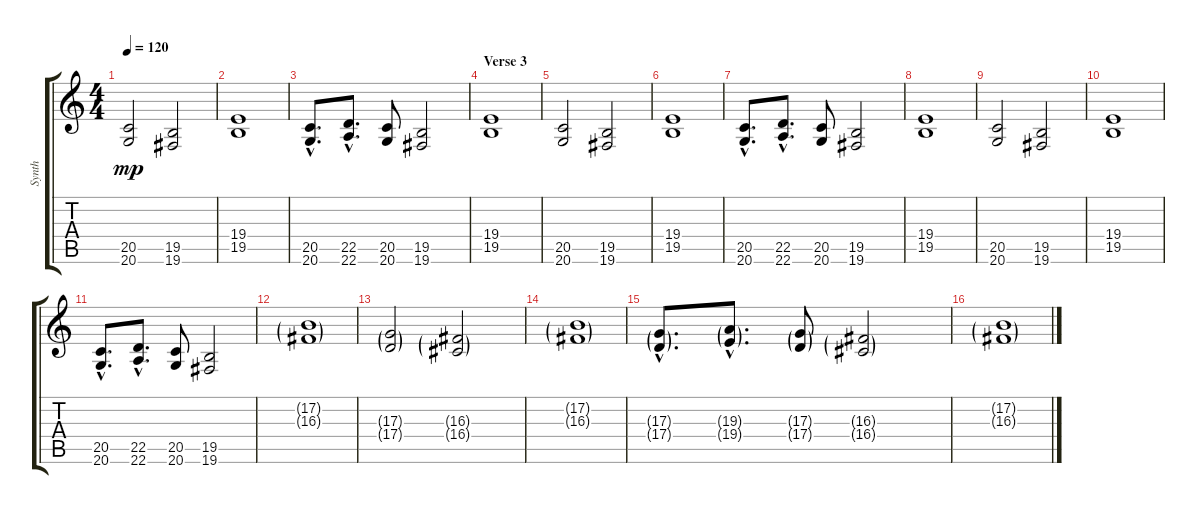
\track ("Synth" "Synth") {instrument stringensemble1}
\staff {score tabs}
\tuning (B3 Gb3 D3 A2 E2 B1) {hide}
\ts (4 4)
\tempo 120
\clef g2
\ks c
(20.5 20.6).2{dy mp} (19.5 19.6).2 |
(19.4 19.5).1 |
(20.5{hac} 20.6{hac}).8{d} (22.5{hac} 22.6{hac}).8{d} (20.5 20.6).8 (19.5 19.6).2 |
\section ("" "Verse 3")
(19.4 19.5).1 |
(20.5 20.6).2 (19.5 19.6).2 |
(19.4 19.5).1 |
(20.5{hac} 20.6{hac}).8{d} (22.5{hac} 22.6{hac}).8{d} (20.5 20.6).8 (19.5 19.6).2 |
(19.4 19.5).1 |
(20.5 20.6).2 (19.5 19.6).2 |
(19.4 19.5).1 |
(20.5{hac} 20.6{hac}).8{d} (22.5{hac} 22.6{hac}).8{d} (20.5 20.6).8 (19.5 19.6).2 |
(17.2{g} 16.3{g}).1 |
(17.3{g} 17.4{g}).2 (16.3{g} 16.4{g}).2 |
(17.2{g} 16.3{g}).1 |
(17.3{g hac} 17.4{g hac}).8{d} (19.3{g hac} 19.4{g hac}).8{d} (17.3{g} 17.4{g}).8 (16.3{g} 16.4{g}).2 |
(17.2{g} 16.3{g}).1
